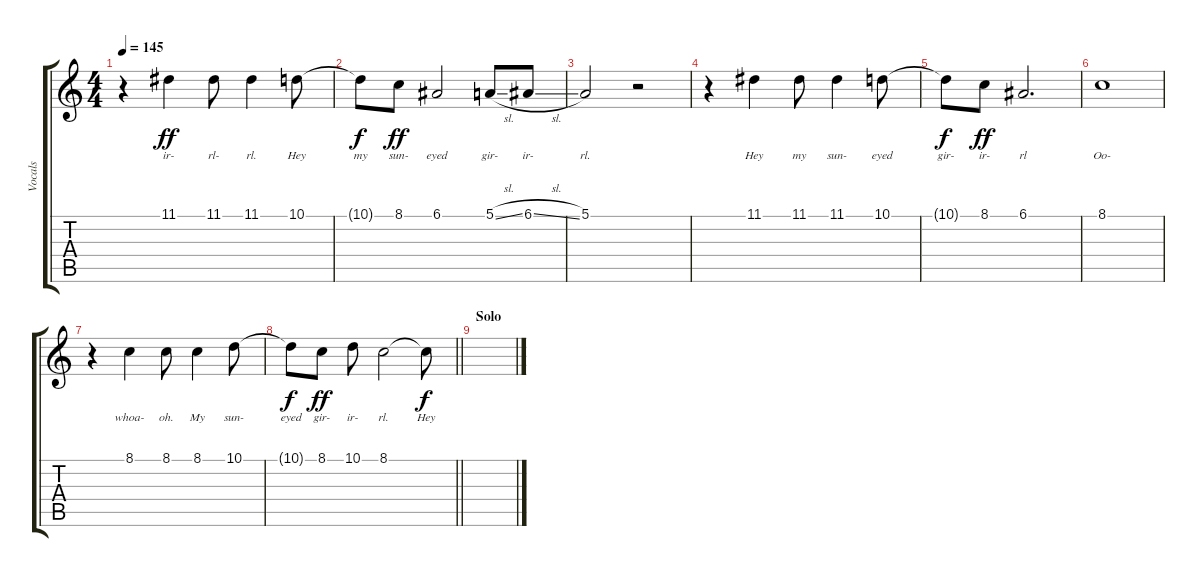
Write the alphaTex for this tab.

\track ("Vocals" "Vocals") {instrument frenchhorn}
\staff {score tabs}
\tuning (E4 B3 G3 D3 A2 E2) {hide}
\ts (4 4)
\tempo 145
\clef g2
\ks c
r.4{dy ff} 11.1.4{lyrics (0 "ir-") lyrics (1 "") lyrics (2 "") lyrics (3 "") lyrics (4 "")} 11.1.8{lyrics (0 "rl-") lyrics (1 "") lyrics (2 "") lyrics (3 "") lyrics (4 "")} 11.1.4{lyrics (0 "rl.") lyrics (1 "") lyrics (2 "") lyrics (3 "") lyrics (4 "")} 10.1.8{lyrics (0 "Hey") lyrics (1 "") lyrics (2 "") lyrics (3 "") lyrics (4 "")} |
10.1{t}.8{lyrics (0 "my") lyrics (1 "") lyrics (2 "") lyrics (3 "") lyrics (4 "") dy f} 8.1.8{lyrics (0 "sun-") lyrics (1 "") lyrics (2 "") lyrics (3 "") lyrics (4 "") dy ff} 6.1.2{lyrics (0 "eyed") lyrics (1 "") lyrics (2 "") lyrics (3 "") lyrics (4 "")} 5.1{sl}.8{lyrics (0 "gir-") lyrics (1 "") lyrics (2 "") lyrics (3 "") lyrics (4 "")} 6.1{sl}.8{lyrics (0 "ir-") lyrics (1 "") lyrics (2 "") lyrics (3 "") lyrics (4 "")} |
5.1.2{lyrics (0 "rl.") lyrics (1 "") lyrics (2 "") lyrics (3 "") lyrics (4 "")} r.2 |
r.4 11.1.4{lyrics (0 "Hey") lyrics (1 "") lyrics (2 "") lyrics (3 "") lyrics (4 "")} 11.1.8{lyrics (0 "my") lyrics (1 "") lyrics (2 "") lyrics (3 "") lyrics (4 "")} 11.1.4{lyrics (0 "sun-") lyrics (1 "") lyrics (2 "") lyrics (3 "") lyrics (4 "")} 10.1.8{lyrics (0 "eyed") lyrics (1 "") lyrics (2 "") lyrics (3 "") lyrics (4 "")} |
10.1{t}.8{lyrics (0 "gir-") lyrics (1 "") lyrics (2 "") lyrics (3 "") lyrics (4 "") dy f} 8.1.8{lyrics (0 "ir-") lyrics (1 "") lyrics (2 "") lyrics (3 "") lyrics (4 "") dy ff} 6.1.2{d lyrics (0 "rl") lyrics (1 "") lyrics (2 "") lyrics (3 "") lyrics (4 "")} |
8.1.1{lyrics (0 "Oo-") lyrics (1 "") lyrics (2 "") lyrics (3 "") lyrics (4 "")} |
r.4 8.1.4{lyrics (0 "whoa-") lyrics (1 "") lyrics (2 "") lyrics (3 "") lyrics (4 "")} 8.1.8{lyrics (0 "oh.") lyrics (1 "") lyrics (2 "") lyrics (3 "") lyrics (4 "")} 8.1.4{lyrics (0 "My") lyrics (1 "") lyrics (2 "") lyrics (3 "") lyrics (4 "")} 10.1.8{lyrics (0 "sun-") lyrics (1 "") lyrics (2 "") lyrics (3 "") lyrics (4 "")} |
\barLineRight lightlight
10.1{t}.8{lyrics (0 "eyed") lyrics (1 "") lyrics (2 "") lyrics (3 "") lyrics (4 "") dy f} 8.1.8{lyrics (0 "gir-") lyrics (1 "") lyrics (2 "") lyrics (3 "") lyrics (4 "") dy ff} 10.1.8{lyrics (0 "ir-") lyrics (1 "") lyrics (2 "") lyrics (3 "") lyrics (4 "")} 8.1.2{lyrics (0 "rl.") lyrics (1 "") lyrics (2 "") lyrics (3 "") lyrics (4 "")} 8.1{t}.8{lyrics (0 "Hey") lyrics (1 "") lyrics (2 "") lyrics (3 "") lyrics (4 "") dy f} |
\section ("" "Solo")
